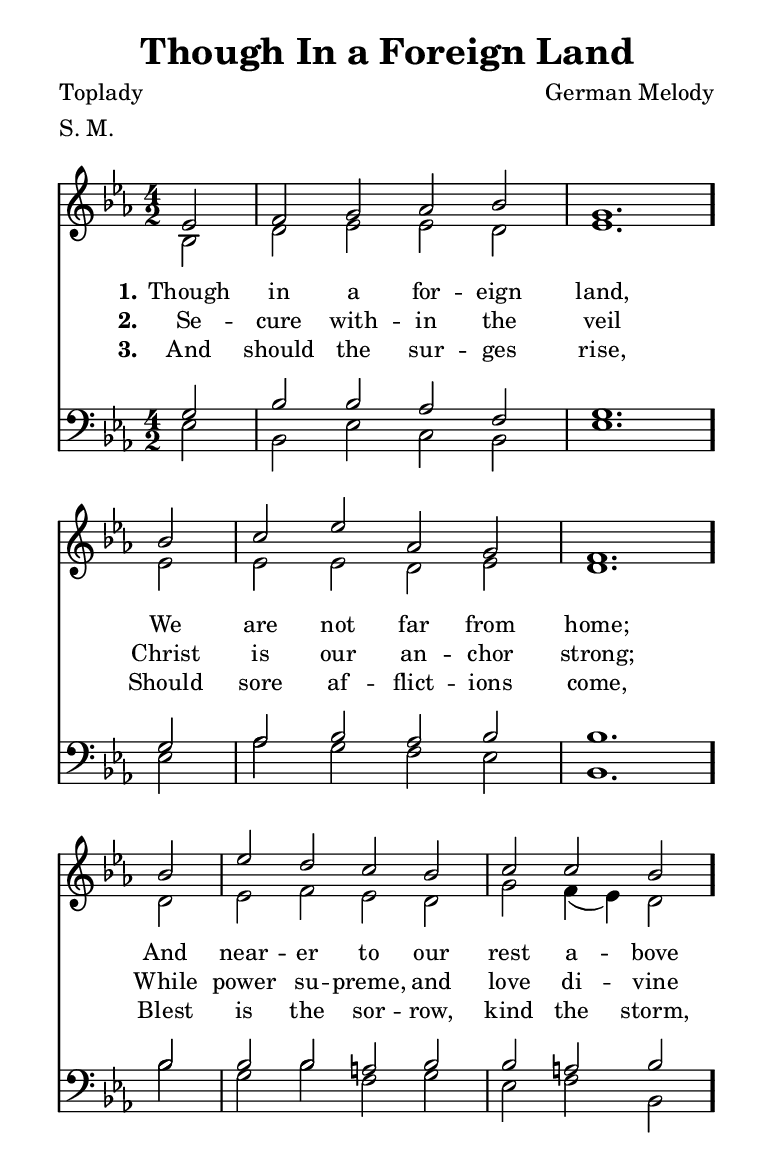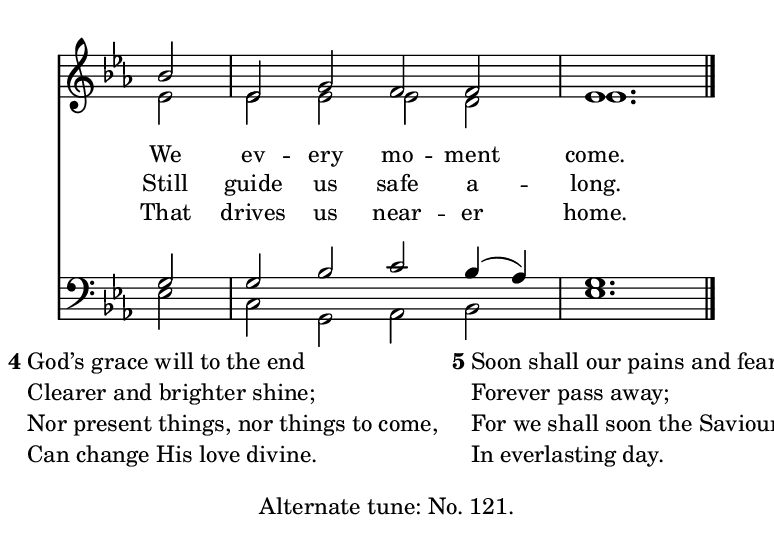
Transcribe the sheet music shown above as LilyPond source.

\include "common/global.ily"
\paper {
  \include "common/paper.ily"
  ragged-last-bottom = ##t
  systems-per-page = ##f
}

\header{
  hymnnumber = "160"
  title = "Though In a Foreign Land"
  tunename = "Franconia"
  meter = "S. M."
  poet = "Toplady"
  composer = "German Melody"
  %copyright = ""
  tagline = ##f
}

global = {
  \include "common/overrides.ily"
  \override Staff.TimeSignature.style = #'numbered
  \time 4/2
  \override Score.MetronomeMark.transparent = ##t % hide all fermata changes too
  \tempo 2=80
  \key ees \major
  \partial 2
  \autoBeamOff
}

notesSoprano = {
\global
\relative c' {

  ees2 | f g aes bes | g1.
  bes2 | c ees aes, g | f1.
  bes2 | ees d c bes | c c bes
  bes2 | ees, g f f | ees1.

  \bar "|."

}
}

notesAlto = {
\global
\relative e' {

  bes2 | d ees ees d | ees1.
  ees2 | ees ees d ees | d1.
  d2 | ees f ees d | g f4( ees) d2
  ees2 | ees ees ees d | ees1.

}
}

notesTenor = {
\global
\relative a {

  g2 | bes bes aes f | g1.
  g2 | aes bes aes bes | bes1.
  bes2 | bes bes a bes | bes a bes
  g2 | g bes c bes4( aes) | g1.

}
}

notesBass = {
\global
\relative f {

  ees2 | bes ees c bes | ees1.
  ees2 | aes g f ees | bes1.
  bes'2 | g bes f g | ees f bes,
  ees2 | c g aes bes | ees1.

}
}

wordsA = \lyricmode {
\set stanza = "1."

Though in a for -- eign land, \bar "."
We are not far from home; \bar "." \break
And near -- er to our rest a -- bove \bar "."
We ev -- ery mo -- ment come. \bar "."

}

wordsB = \lyricmode {
\set stanza = "2."

Se -- cure with -- in the veil
Christ is our an -- chor strong;
While power su -- preme, and love di -- vine
Still guide us safe a -- long.

}

wordsC = \lyricmode {
\set stanza = "3."

And should the sur -- ges rise,
Should sore af -- flict -- ions come,
Blest is the sor -- row, kind the storm,
That drives us near -- er home.

}

wordsD = \markuplist {

\line { God’s grace will to the end }
\line { Clearer and brighter shine; }
\line { Nor present things, nor things to come, }
\line { Can change His love divine. }

}

wordsE = \markuplist {

\line { Soon shall our pains and fears }
\line { Forever pass away; }
\line { For we shall soon the Saviour see }
\line { In everlasting day. }

}

\score {
  \context ChoirStaff <<
    \context Staff = upper <<
      \set ChoirStaff.systemStartDelimiter = #'SystemStartBar
      \context Voice  = sopranos { \voiceOne << \notesSoprano >> }
      \context Voice  = altos { \voiceTwo << \notesAlto >> }
      \context Lyrics = one   \lyricsto sopranos \wordsA
      \context Lyrics = two   \lyricsto sopranos \wordsB
      \context Lyrics = three \lyricsto sopranos \wordsC
    >>
    \context Staff = men <<
      \clef bass
      \context Voice  = tenors { \voiceOne << \notesTenor >> }
      \context Voice  = basses { \voiceTwo << \notesBass >> }
    >>
  >>
  \layout {
    \include "common/layout.ily"
  }
  \midi{
    \include "common/midi.ily"
  }
}

\noPageBreak

\markup { \raise #3 \fill-line {
  \hspace #0.1
  \line{ \bold 4 \column { \wordsD } }
  \hspace #0.1
  \line{ \bold 5 \column { \wordsE } }
  \hspace #0.1
} }

\noPageBreak

\markup { \fill-line { \lower #4 \line { Alternate tune: No. 121. } } }

\version "2.19.49"  % necessary for upgrading to future LilyPond versions.

% vi:set et ts=2 sw=2 ai nocindent syntax=lilypond:
